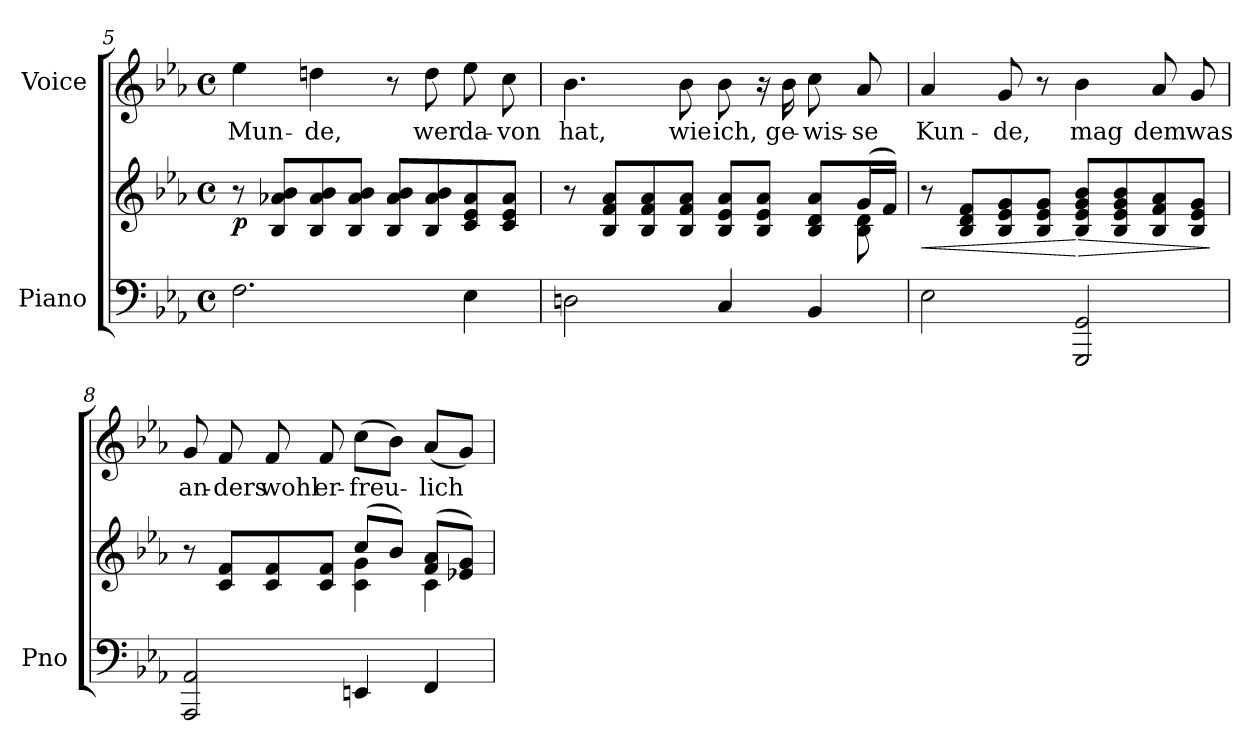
**kern	**kern	**dynam	**kern	**text
*part2	*part2	*part2	*part1	*part1
*staff3	*staff2	*staff2/3	*staff1	*staff1
*I"Piano	*	*	*I"Voice	*
*I'Pno	*	*	*	*
*clefF4	*clefG2	*	*clefG2	*
*k[b-e-a-]	*k[b-e-a-]	*	*k[b-e-a-]	*
*M4/4	*M4/4	*	*M4/4	*
*met(c)	*met(c)	*	*met(c)	*
=5	=5	=5	=5	=5
!	!	!LO:DY:b	!	!
2.F\	8r	p	4ee-\	Mun-
.	8B-/ 8a-X/ 8b-/L	.	.	.
.	8B-/ 8a-/ 8b-/	.	4ddn\	-de,
.	8B-/ 8a-/ 8b-/J	.	.	.
.	8B-/ 8a-/ 8b-/L	.	8r	.
.	8B-/ 8a-/ 8b-/	.	8dd\	wer
4E-\	8c/ 8e-/ 8a-/	.	8ee-\	da-
.	8c/ 8e-/ 8a-/J	.	8cc\	von
=6	=6	=6	=6	=6
*	*^	*	*	*
2Dn\	8r	2..ryy	.	4.b-\	hat,
.	8B-/ 8f/ 8a-/L	.	.	.	.
.	8B-/ 8f/ 8a-/	.	.	.	.
.	8B-/ 8f/ 8a-/J	.	.	8b-\	wie
4C/	8B-/ 8e-/ 8a-/L	.	.	8b-\	ich,
.	8B-/ 8e-/ 8a-/J	.	.	16r	.
.	.	.	.	16b-\	ge-
4BB-/	8B-/ 8d/ 8a-/L	.	.	8cc\	-wis-
.	(16g/L	8B-\ 8d\	.	8a-/	-se
.	16f/JJ)	.	.	.	.
*	*v	*v	*	*	*
=7	=7	=7	=7	=7
!	!	!LO:HP:b	!	!
2E-\	8r	<	4a-/	Kun-
.	8B-/ 8d/ 8f/L	.	.	.
.	8B-/ 8e-/ 8g/	.	8g/	-de,
.	8B-/ 8e-/ 8g/J	.	8r	.
!	!	!LO:HP:n=1:b	!	!
2GGG/ 2GG/	8B-/ 8e-/ 8g/ 8b-/L	[ >	4b-\	mag
.	8B-/ 8e-/ 8g/ 8b-/	.	.	.
.	8B-/ 8f/ 8a-/	.	8a-/	dem
.	8B-/ 8e-/ 8g/J	.	8g/	was
.	.	]	.	.
=8	=8	=8	=8	=8
*	*^	*	*	*
2AAA-/ 2AA-/	8r	2ryy	.	8g/	an-
.	8c/ 8f/L	.	.	8f/	-ders
.	8c/ 8f/	.	.	8f/	wohl
.	8c/ 8f/J	.	.	8f/	er-
4EEn/	(8cc/L	4c\ 4g\	.	(8cc\L	-freu-
.	8b-/J)	.	.	8b-\J)	.
4FF/	(8f/ 8a-/L	4c\	.	(8a-/L	-lich
.	8e-X/ 8g/J)	.	.	8g/J)	.
*	*v	*v	*	*	*
=	=	=	=	=
*-	*-	*-	*-	*-
